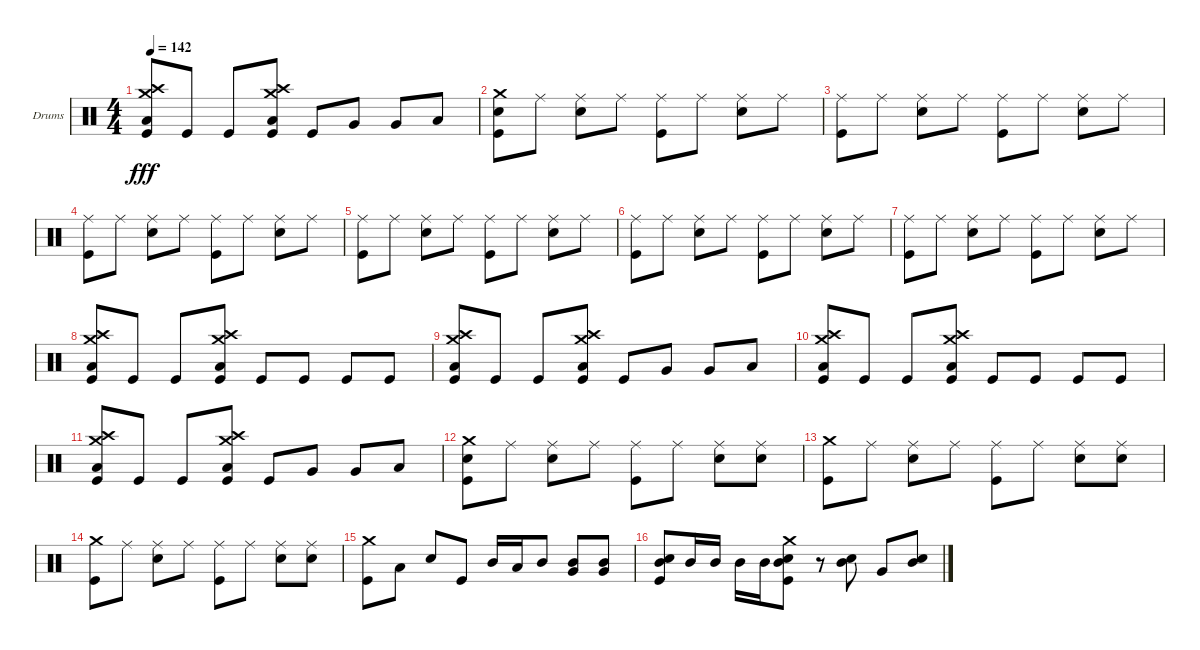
\bracketExtendMode groupsimilarinstruments
\firstSystemTrackNameOrientation horizontal
\otherSystemsTrackNameOrientation horizontal
\track ("Александр Манякин" "Drums") {instrument percussion}
\staff {score}
\articulation defaults
\ts (4 4)
\tempo 142
\clef neutral
\ks c
("Low Tom (hit)" "Crash high (hit)" "Crash medium (hit)" "Kick (hit)").8{dy fff} "Kick (hit)".8 "Kick (hit)".8 ("Crash high (hit)" "Crash medium (hit)" "Low Tom (hit)" "Kick (hit)").8 "Kick (hit)".8 "Very Low Tom (hit)".8 "Very Low Tom (hit)".8 "Low Tom (hit)".8 |
("Snare (hit) 2" "Crash medium (hit)" "Kick (hit)").8 "Ride (middle)".8 ("Ride (middle)" "Snare (hit) 2").8 "Ride (middle)".8 ("Ride (middle)" "Kick (hit)").8 "Ride (middle)".8 ("Ride (middle)" "Snare (hit) 2").8 "Ride (middle)".8 |
("Ride (middle)" "Kick (hit)").8 "Ride (middle)".8 ("Ride (middle)" "Snare (hit) 2").8 "Ride (middle)".8 ("Ride (middle)" "Kick (hit)").8 "Ride (middle)".8 ("Ride (middle)" "Snare (hit) 2").8 "Ride (middle)".8 |
("Ride (middle)" "Kick (hit)").8 "Ride (middle)".8 ("Ride (middle)" "Snare (hit) 2").8 "Ride (middle)".8 ("Ride (middle)" "Kick (hit)").8 "Ride (middle)".8 ("Ride (middle)" "Snare (hit) 2").8 "Ride (middle)".8 |
("Ride (middle)" "Kick (hit)").8 "Ride (middle)".8 ("Ride (middle)" "Snare (hit) 2").8 "Ride (middle)".8 ("Ride (middle)" "Kick (hit)").8 "Ride (middle)".8 ("Ride (middle)" "Snare (hit) 2").8 "Ride (middle)".8 |
("Ride (middle)" "Kick (hit)").8 "Ride (middle)".8 ("Ride (middle)" "Snare (hit) 2").8 "Ride (middle)".8 ("Ride (middle)" "Kick (hit)").8 "Ride (middle)".8 ("Ride (middle)" "Snare (hit) 2").8 "Ride (middle)".8 |
("Ride (middle)" "Kick (hit)").8 "Ride (middle)".8 ("Ride (middle)" "Snare (hit) 2").8 "Ride (middle)".8 ("Ride (middle)" "Kick (hit)").8 "Ride (middle)".8 ("Ride (middle)" "Snare (hit) 2").8 "Ride (middle)".8 |
("Low Tom (hit)" "Crash high (hit)" "Crash medium (hit)" "Kick (hit)").8 "Kick (hit)".8 "Kick (hit)".8 ("Low Tom (hit)" "Crash high (hit)" "Crash medium (hit)" "Kick (hit)").8 "Kick (hit)".8 "Kick (hit)".8 "Kick (hit)".8 "Kick (hit)".8 |
("Low Tom (hit)" "Crash high (hit)" "Crash medium (hit)" "Kick (hit)").8 "Kick (hit)".8 "Kick (hit)".8 ("Crash high (hit)" "Crash medium (hit)" "Low Tom (hit)" "Kick (hit)").8 "Kick (hit)".8 "Very Low Tom (hit)".8 "Very Low Tom (hit)".8 "Low Tom (hit)".8 |
("Low Tom (hit)" "Crash high (hit)" "Crash medium (hit)" "Kick (hit)").8 "Kick (hit)".8 "Kick (hit)".8 ("Low Tom (hit)" "Crash high (hit)" "Crash medium (hit)" "Kick (hit)").8 "Kick (hit)".8 "Kick (hit)".8 "Kick (hit)".8 "Kick (hit)".8 |
("Low Tom (hit)" "Crash high (hit)" "Crash medium (hit)" "Kick (hit)").8 "Kick (hit)".8 "Kick (hit)".8 ("Crash high (hit)" "Crash medium (hit)" "Low Tom (hit)" "Kick (hit)").8 "Kick (hit)".8 "Very Low Tom (hit)".8 "Very Low Tom (hit)".8 "Low Tom (hit)".8 |
("Crash medium (hit)" "Snare (hit) 2" "Kick (hit)").8 "Ride (middle)".8 ("Snare (hit) 2" "Ride (middle)").8 "Ride (middle)".8 ("Ride (middle)" "Kick (hit)").8 "Ride (middle)".8 ("Ride (middle)" "Snare (hit) 2").8 ("Ride (middle)" "Snare (hit) 2").8 |
("Crash medium (hit)" "Kick (hit)").8 "Ride (middle)".8 ("Snare (hit) 2" "Ride (middle)").8 "Ride (middle)".8 ("Kick (hit)" "Ride (middle)").8 "Ride (middle)".8 ("Snare (hit) 2" "Ride (middle)").8 ("Snare (hit) 2" "Ride (middle)").8 |
("Crash medium (hit)" "Kick (hit)").8 "Ride (middle)".8 ("Snare (hit) 2" "Ride (middle)").8 "Ride (middle)".8 ("Kick (hit)" "Ride (middle)").8 "Ride (middle)".8 ("Snare (hit) 2" "Ride (middle)").8 ("Snare (hit) 2" "Ride (middle)").8 |
("Crash medium (hit)" "Kick (hit)").8 "Low Tom (hit)".8 "Snare (hit) 2".8 "Kick (hit)".8 "Mid Tom (hit)".16 "Low Tom (hit)".16 "Mid Tom (hit)".8 ("Very Low Tom (hit)" "Mid Tom (hit)").8 ("Very Low Tom (hit)" "Mid Tom (hit)").8 |
("Kick (hit)" "Mid Tom (hit)" "Snare (hit) 2").8 "Mid Tom (hit)".16 "Mid Tom (hit)".16 "Mid Tom (hit)".16 "Mid Tom (hit)".16 ("Kick (hit)" "Crash medium (hit)" "Mid Tom (hit)" "Snare (hit) 2").8 r.8 ("Mid Tom (hit)" "Snare (hit) 2").8 "Very Low Tom (hit)".8 ("Mid Tom (hit)" "Snare (hit) 2").8
